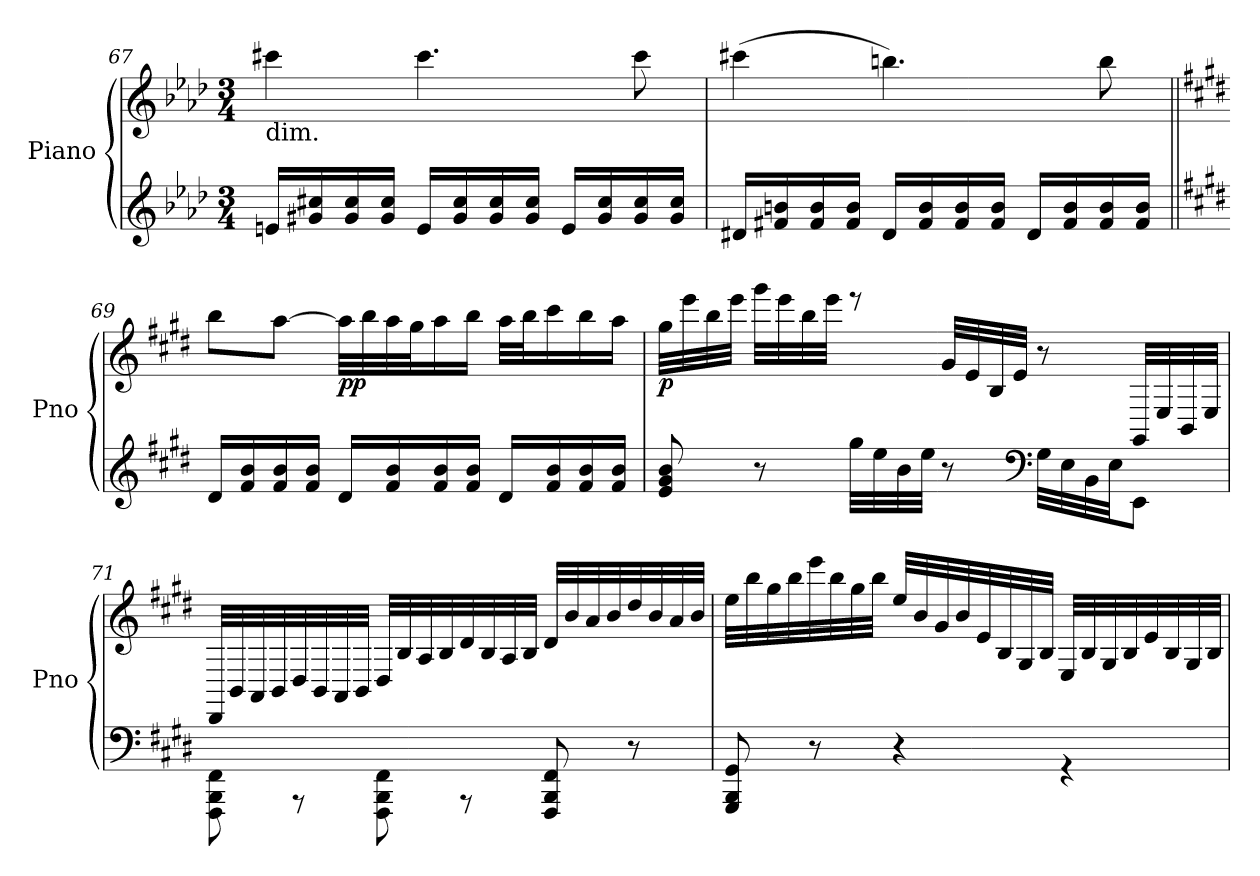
**kern	**kern	**dynam
*part1	*part1	*part1
*staff2	*staff1	*staff1/2
*I"Piano	*	*
*I'Pno	*	*
!!LO:LB:g=z
*clefG2	*clefG2	*
*k[b-e-a-d-]	*k[b-e-a-d-]	*
*A-:	*A-:	*
*M3/4	*M3/4	*
=67	=67	=67
!	!LO:TX:b:t=dim.	!
16en/LL	4ccc#X\	.
16g#X/ 16cc#X/	.	.
16g#/ 16cc#/	.	.
16g#/ 16cc#/JJ	.	.
16e/LL	4.ccc#\	.
16g#/ 16cc#/	.	.
16g#/ 16cc#/	.	.
16g#/ 16cc#/JJ	.	.
16e/LL	.	.
16g#/ 16cc#/	.	.
16g#/ 16cc#/	8ccc#\	.
16g#/ 16cc#/JJ	.	.
=68	=68	=68
16d#X/LL	(>4ccc#X\	.
16f#X/ 16bn/	.	.
16f#/ 16b/	.	.
16f#/ 16b/JJ	.	.
16d#/LL	4.bbn\)	.
16f#/ 16b/	.	.
16f#/ 16b/	.	.
16f#/ 16b/JJ	.	.
16d#/LL	.	.
16f#/ 16b/	.	.
16f#/ 16b/	8bb\	.
16f#/ 16b/JJ	.	.
!!LO:LB:g=z
=69||	=69||	=69||
*k[f#c#g#d#]	*k[f#c#g#d#]	*
*E:	*E:	*
16d#/LL	8bb\L	.
16f#/ 16b/	.	.
16f#/ 16b/	[8aa\J	.
16f#/ 16b/JJ	.	.
!	!	!LO:DY:b
16d#/LL	32aa\LLL]	pp
.	32bb\	.
16f#/ 16b/	32aa\	.
.	32gg#\J	.
16f#/ 16b/	16aa\	.
16f#/ 16b/JJ	16bb\JJ	.
16d#/LL	32aa\LLL	.
.	32bb\J	.
16f#/ 16b/	16ccc#\	.
16f#/ 16b/	16bb\	.
16f#/ 16b/JJ	16aa\JJ	.
=70	=70	=70
!	!	!LO:DY:b
8e/ 8g#/ 8b/	32gg#\LLL	p
.	32eee\	.
.	32bb\	.
.	32eee\JJJ	.
8r	32ggg#\LLL	.
.	32eee\	.
.	32bb\	.
.	32eee\JJJ	.
32gg#\LLL	8reee	.
32ee\	.	.
32b\	.	.
32ee\JJJ	.	.
8r	32g#/LLL	.
.	32e/	.
.	32B/	.
.	32e/JJJ	.
*clefF4	*	*
32G#\LLL	8r	.
32E\	.	.
32BB\	.	.
32E\JJ	.	.
8EE\J	32GG#/LLL	.
.	32E/	.
.	32BB/	.
.	32E/JJJ	.
!!LO:LB:g=z
=71	=71	=71
8FFF#\ 8BBB\ 8FF#\	32DD#/LLL	.
.	32BB/	.
.	32AA/	.
.	32BB/	.
8rAAA	32D#/	.
.	32BB/	.
.	32AA/	.
.	32BB/JJJ	.
8FFF#\ 8BBB\ 8FF#\	32D#/LLL	.
.	32B/	.
.	32A/	.
.	32B/	.
8rAAA	32d#/	.
.	32B/	.
.	32A/	.
.	32B/JJJ	.
8FFF#/ 8BBB/ 8FF#/	32d#/LLL	.
.	32b/	.
.	32a/	.
.	32b/	.
8r	32dd#/	.
.	32b/	.
.	32a/	.
.	32b/JJJ	.
!!LO:LB:g=z
=72	=72	=72
8GGG#/ 8BBB/ 8GG#/	32ee\LLL	.
.	32bb\	.
.	32gg#\	.
.	32bb\	.
8r	32eee\	.
.	32bb\	.
.	32gg#\	.
.	32bb\JJJ	.
4r	32ee/LLL	.
.	32b/	.
.	32g#/	.
.	32b/	.
.	32e/	.
.	32B/	.
.	32G#/	.
.	32B/JJJ	.
4rGG	32E/LLL	.
.	32B/	.
.	32G#/	.
.	32B/	.
.	32e/	.
.	32B/	.
.	32G#/	.
.	32B/JJJ	.
=	=	=
*-	*-	*-
